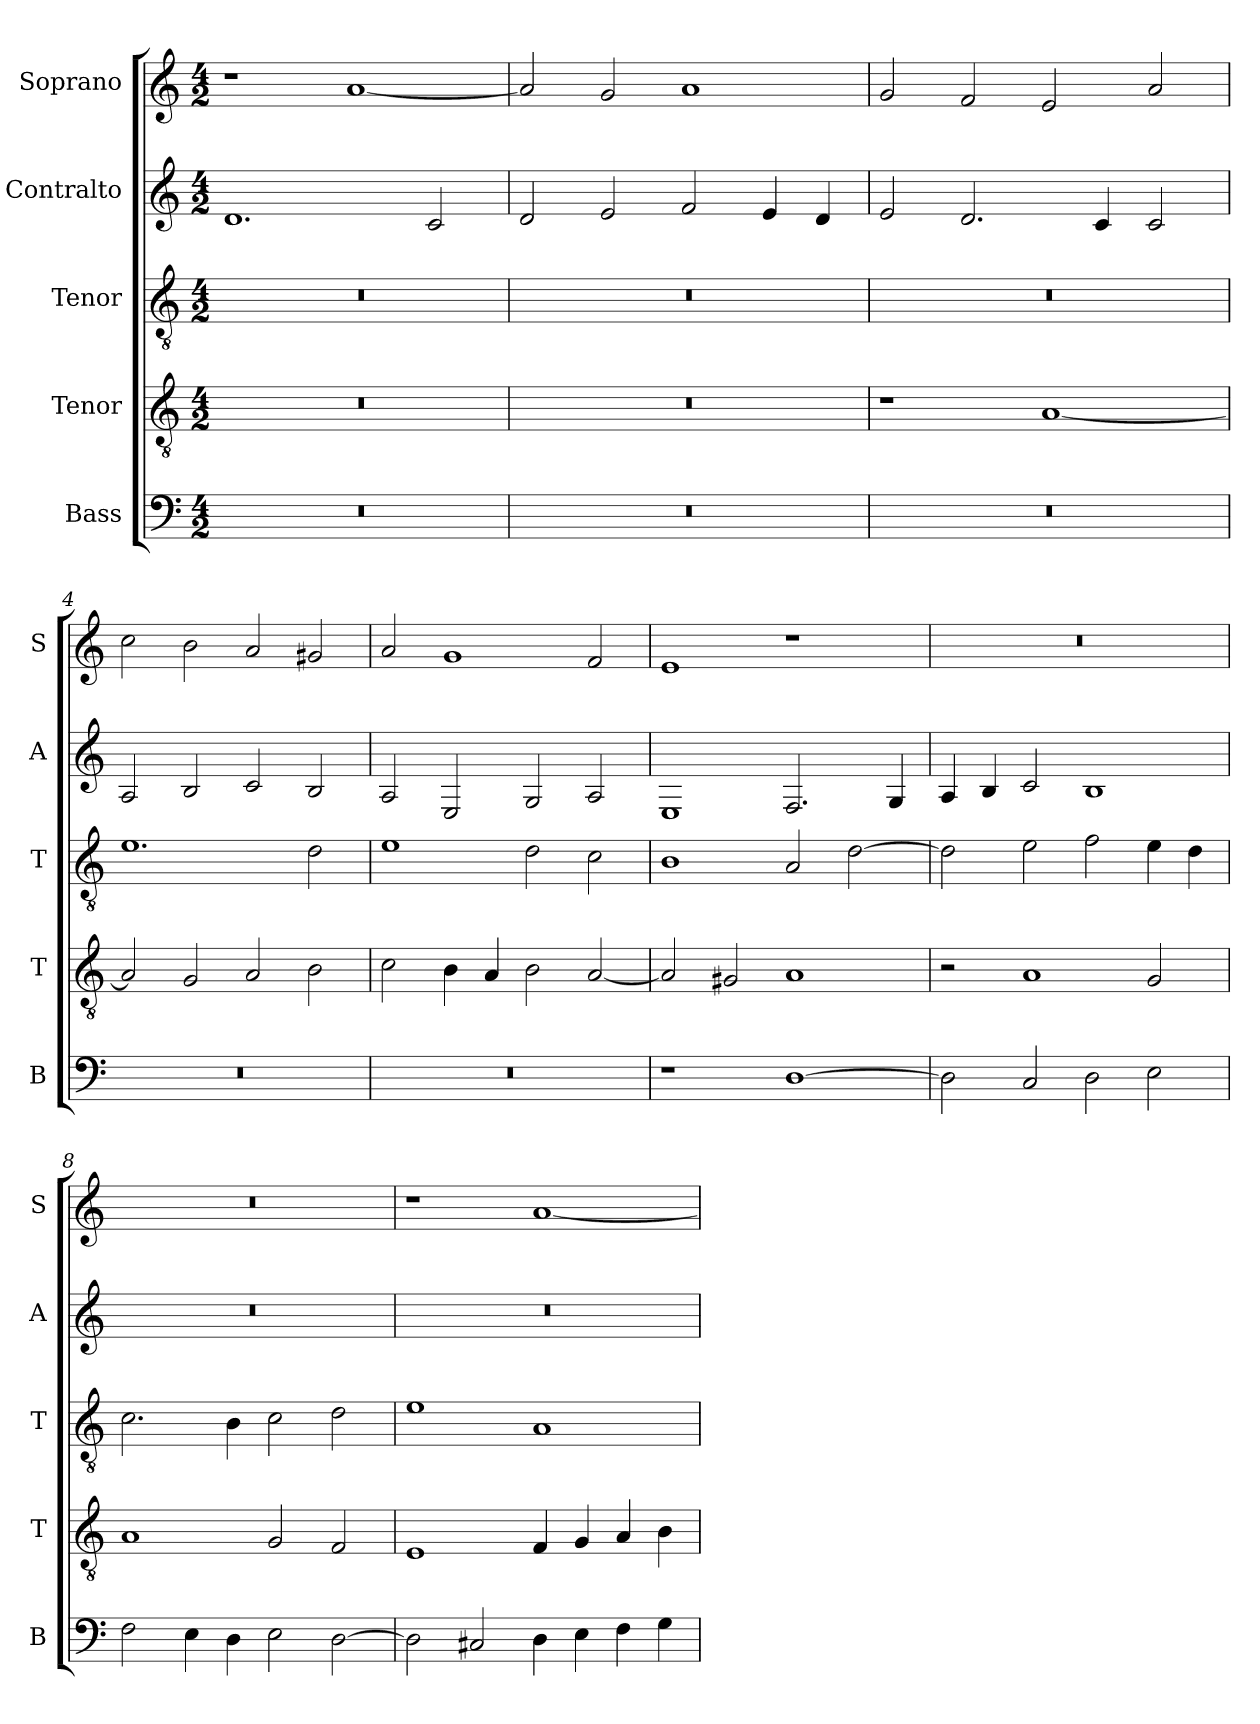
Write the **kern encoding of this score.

**kern	**kern	**kern	**kern	**kern
*part5	*part4	*part3	*part2	*part1
*staff5	*staff4	*staff3	*staff2	*staff1
*I"Bass	*I"Tenor	*I"Tenor	*I"Contralto	*I"Soprano
*I'B	*I'T	*I'T	*I'A	*I'S
*clefF4	*clefGv2	*clefGv2	*clefG2	*clefG2
*k[]	*k[]	*k[]	*k[]	*k[]
*E:phr	*E:phr	*E:phr	*E:phr	*E:phr
*M4/2	*M4/2	*M4/2	*M4/2	*M4/2
=1	=1	=1	=1	=1
0r	0r	0r	1.d	1r
.	.	.	.	[1a
.	.	.	2c	.
=2	=2	=2	=2	=2
0r	0r	0r	2d	2a]
.	.	.	2e	2g
.	.	.	2f	1a
.	.	.	4e	.
.	.	.	4d	.
=3	=3	=3	=3	=3
0r	1r	0r	2e	2g
.	.	.	2.d	2f
.	[1A	.	.	2e
.	.	.	4c	.
.	.	.	2c	2a
=4	=4	=4	=4	=4
0r	2A]	1.e	2A	2cc
.	2G	.	2B	2b
.	2A	.	2c	2a
.	2B	2d	2B	2g#X
=5	=5	=5	=5	=5
0r	2c	1e	2A	2a
.	4B	.	2E	1g
.	4A	.	.	.
.	2B	2d	2G	.
.	[2A	2c	2A	2f
=6	=6	=6	=6	=6
1r	2A]	1B	1E	1e
.	2G#X	.	.	.
[1D	1A	2A	2.F	1r
.	.	[2d	.	.
.	.	.	4G	.
=7	=7	=7	=7	=7
2D]	2r	2d]	4A	0r
.	.	.	4B	.
2C	1A	2e	2c	.
2D	.	2f	1B	.
2E	2G	4e	.	.
.	.	4d	.	.
=8	=8	=8	=8	=8
2F	1A	2.c	0r	0r
4E	.	.	.	.
4D	.	4B	.	.
2E	2G	2c	.	.
[2D	2F	2d	.	.
=9	=9	=9	=9	=9
2D]	1E	1e	0r	1r
2C#X	.	.	.	.
4D	4F	1A	.	[1a
4E	4G	.	.	.
4F	4A	.	.	.
4G	4B	.	.	.
=	=	=	=	=
*-	*-	*-	*-	*-
